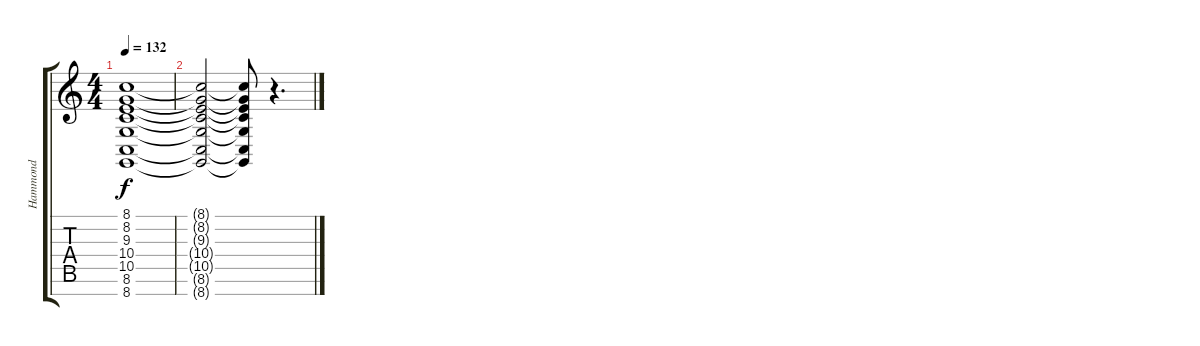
\track ("Hammond" "Hammond") {instrument drawbarorgan}
\staff {score tabs}
\tuning (E4 B3 G3 D3 A2 E2 B1) {hide}
\ts (4 4)
\tempo 132
\clef g2
\ks c
(8.1{t} 8.2{t} 9.3{t} 10.4{t} 10.5{t} 8.6{t} 8.7{t}).1{dy f} |
(8.1{t} 8.2{t} 9.3{t} 10.4{t} 10.5{t} 8.6{t} 8.7{t}).2 (8.1{t} 8.2{t} 9.3{t} 10.4{t} 10.5{t} 8.6{t} 8.7{t}).8 r.4{d}
